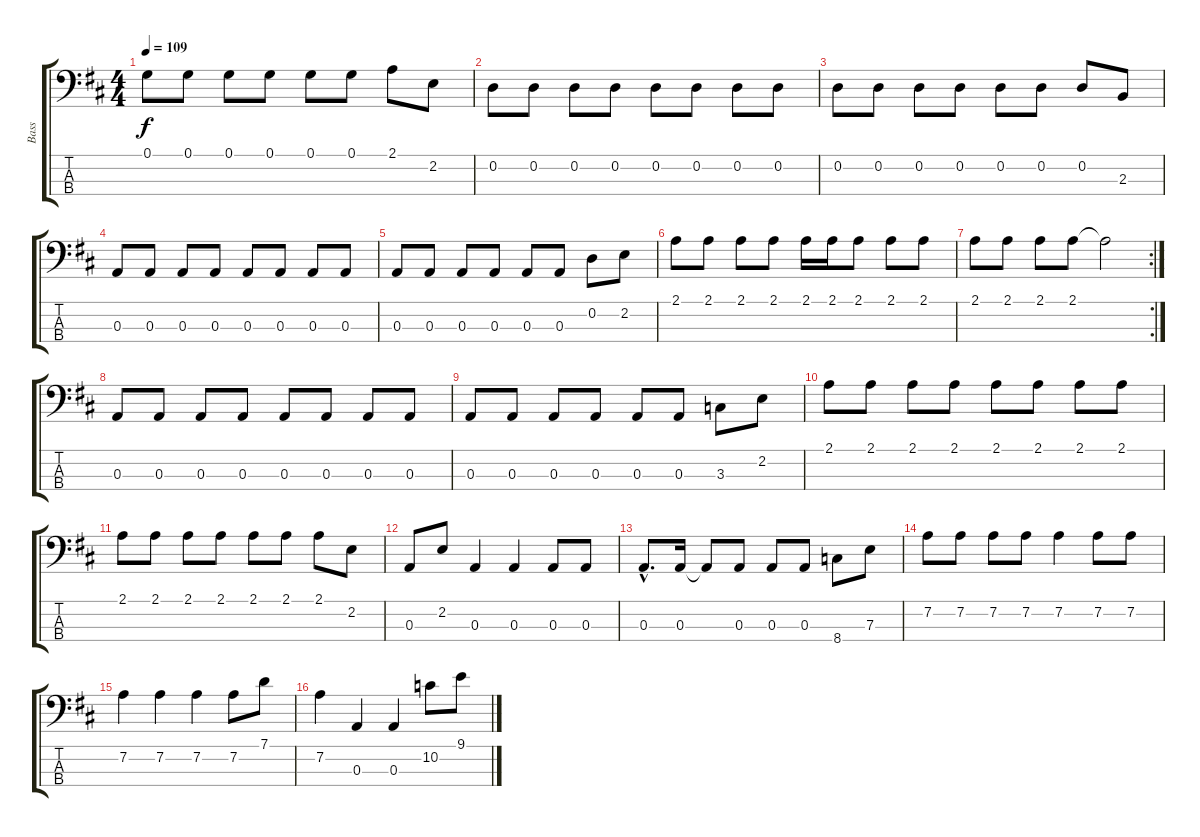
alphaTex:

\track ("Bass" "Bass") {instrument electricbasspick}
\staff {score tabs}
\tuning (G2 D2 A1 E1) {hide}
\ts (4 4)
\tempo 109
\clef f4
\ks d
0.1.8{dy f} 0.1.8 0.1.8 0.1.8 0.1.8 0.1.8 2.1.8 2.2.8 |
0.2.8 0.2.8 0.2.8 0.2.8 0.2.8 0.2.8 0.2.8 0.2.8 |
0.2.8 0.2.8 0.2.8 0.2.8 0.2.8 0.2.8 0.2.8 2.3.8 |
0.3.8 0.3.8 0.3.8 0.3.8 0.3.8 0.3.8 0.3.8 0.3.8 |
0.3.8 0.3.8 0.3.8 0.3.8 0.3.8 0.3.8 0.2.8 2.2.8 |
2.1.8 2.1.8 2.1.8 2.1.8 2.1.16 2.1.16 2.1.8 2.1.8 2.1.8 |
\rc 2
2.1.8 2.1.8 2.1.8 2.1.8 2.1{t}.2 |
0.3.8 0.3.8 0.3.8 0.3.8 0.3.8 0.3.8 0.3.8 0.3.8 |
0.3.8 0.3.8 0.3.8 0.3.8 0.3.8 0.3.8 3.3.8 2.2.8 |
2.1.8 2.1.8 2.1.8 2.1.8 2.1.8 2.1.8 2.1.8 2.1.8 |
2.1.8 2.1.8 2.1.8 2.1.8 2.1.8 2.1.8 2.1.8 2.2.8 |
0.3.8 2.2.8 0.3.4 0.3.4 0.3.8 0.3.8 |
0.3{hac}.8{d} 0.3.16 0.3{t}.8 0.3.8 0.3.8 0.3.8 8.4.8 7.3.8 |
7.2.8 7.2.8 7.2.8 7.2.8 7.2.4 7.2.8 7.2.8 |
7.2.4 7.2.4 7.2.4 7.2.8 7.1.8 |
7.2.4 0.3.4 0.3.4 10.2.8 9.1.8
